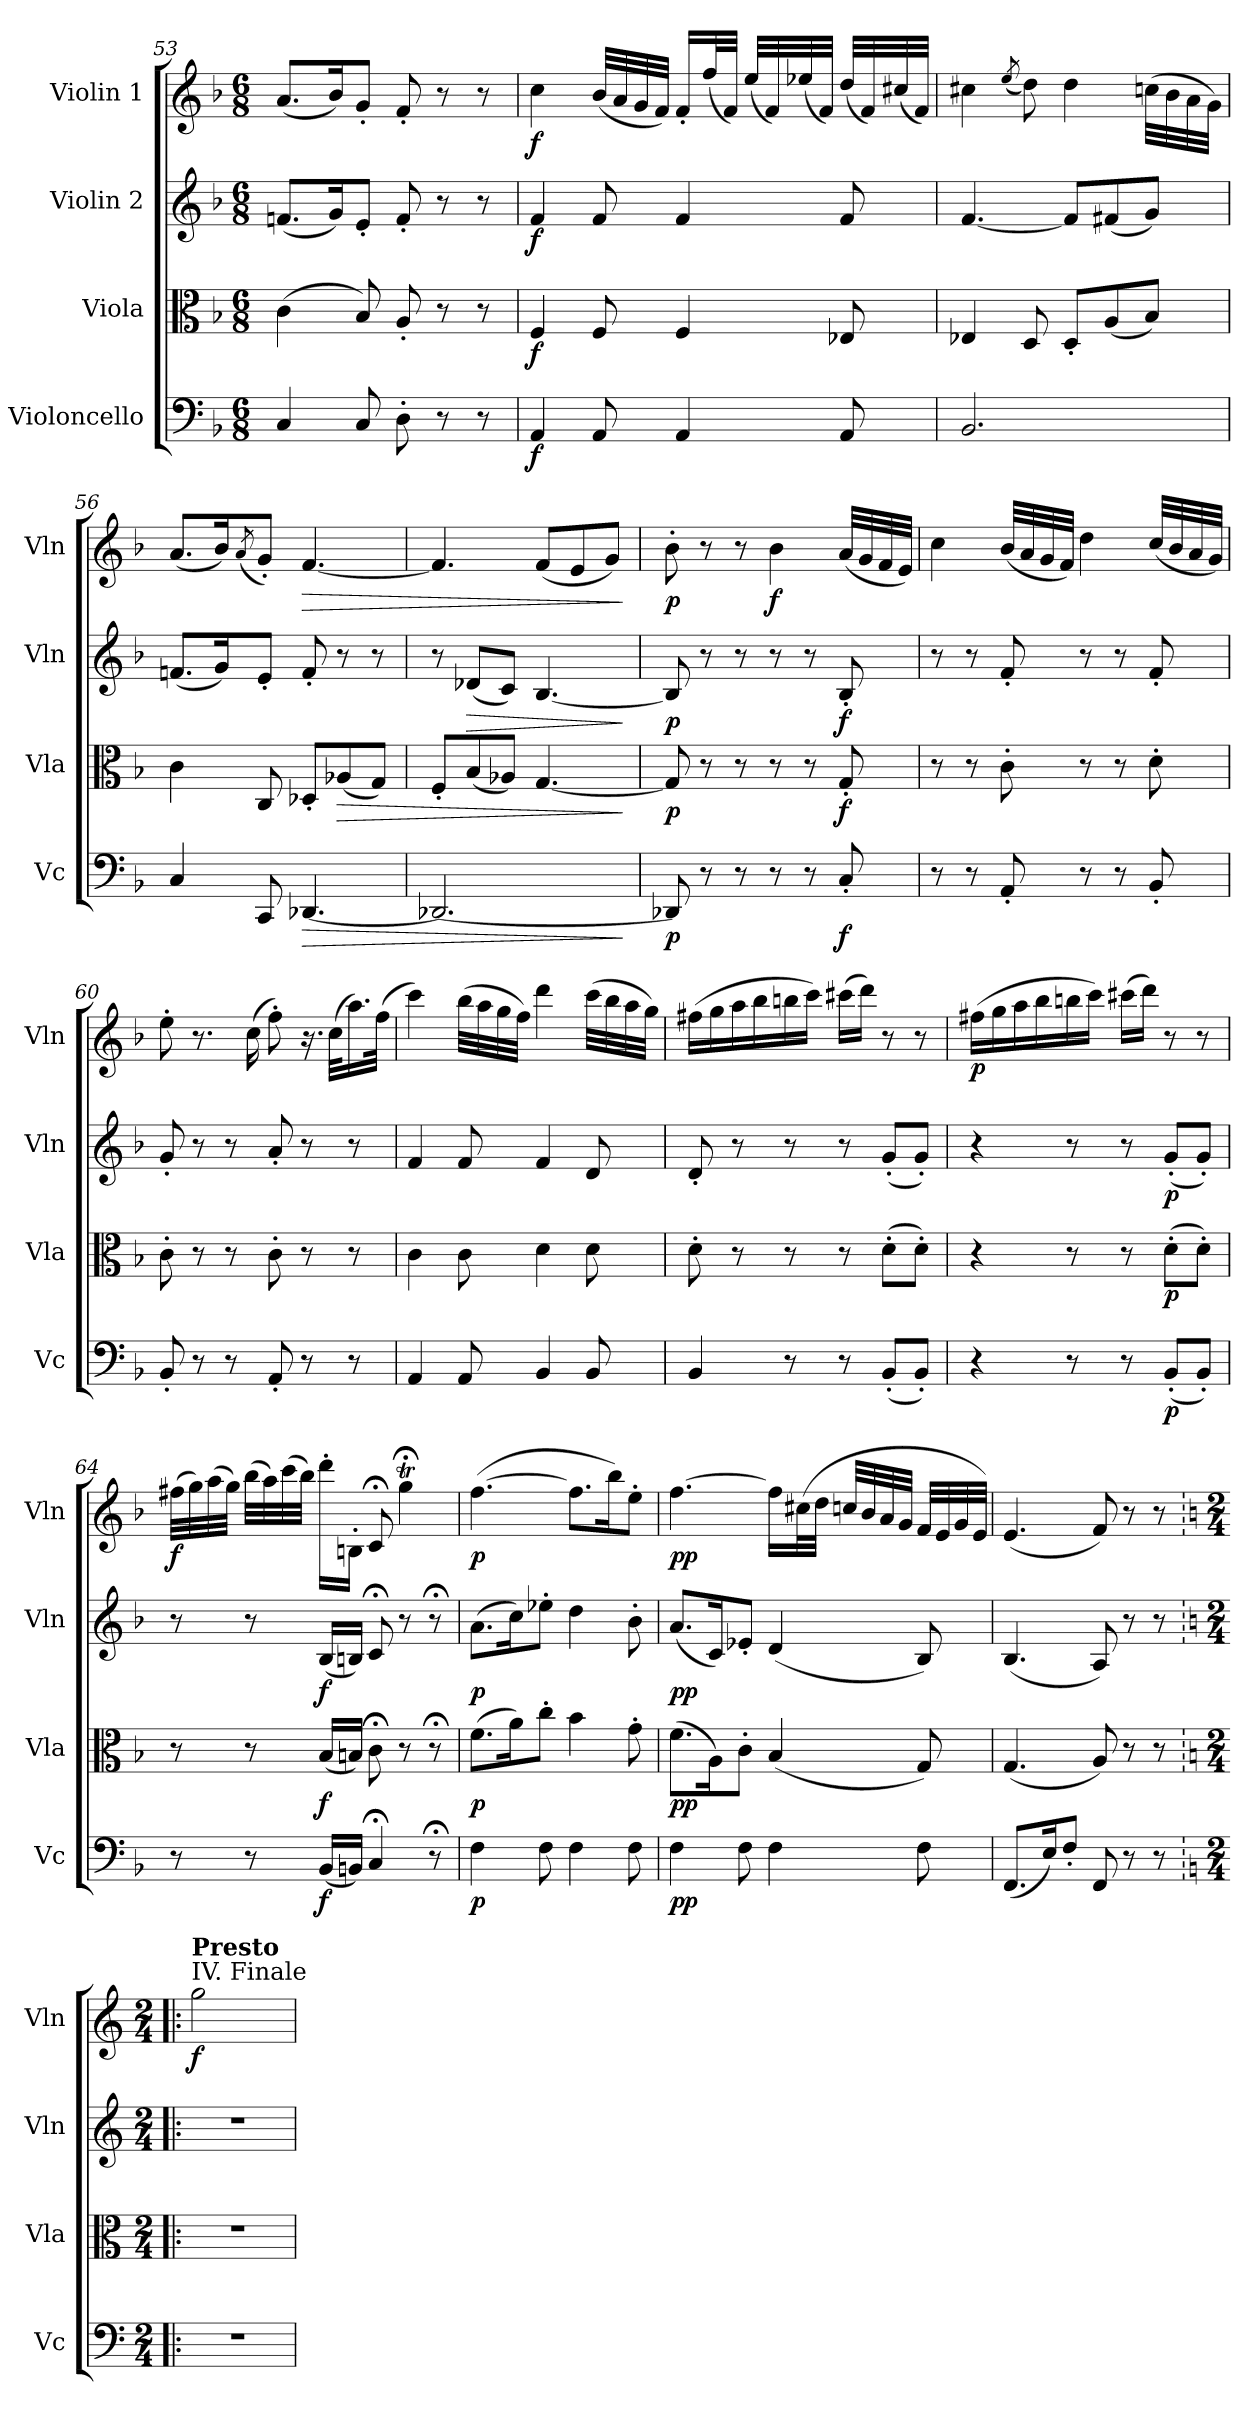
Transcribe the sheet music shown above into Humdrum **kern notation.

**kern	**dynam	**kern	**dynam	**kern	**dynam	**kern	**dynam
*part4	*part4	*part3	*part3	*part2	*part2	*part1	*part1
*staff4	*staff4	*staff3	*staff3	*staff2	*staff2	*staff1	*staff1
*I"Violoncello	*	*I"Viola	*	*I"Violin 2	*	*I"Violin 1	*
*I'Vc	*	*I'Vla	*	*I'Vln	*	*I'Vln	*
*clefF4	*	*clefC3	*	*clefG2	*	*clefG2	*
*k[b-]	*	*k[b-]	*	*k[b-]	*	*k[b-]	*
*M6/8	*	*M6/8	*	*M6/8	*	*M6/8	*
=53	=53	=53	=53	=53	=53	=53	=53
4C/	.	(4c\	.	(8.fn/L	.	(8.a/L	.
.	.	.	.	16g/K)	.	16b-/K)	.
8C/	.	8B-/)	.	8e'/J	.	8g'/J	.
8D'\	.	8A'/	.	8f'/	.	8f'/	.
8r	.	8r	.	8r	.	8r	.
8r	.	8r	.	8r	.	8r	.
=54	=54	=54	=54	=54	=54	=54	=54
!	!LO:DY:b	!	!LO:DY:b	!	!LO:DY:b	!	!LO:DY:b
4AA/	f	4F/	f	4f/	f	4cc\	f
8AA/	.	8F/	.	8f/	.	(32b-/LLL	.
.	.	.	.	.	.	32a/	.
.	.	.	.	.	.	32g/	.
.	.	.	.	.	.	32f/JJJ)	.
4AA/	.	4F/	.	4f/	.	16f'/LL	.
.	.	.	.	.	.	(32ff/L	.
.	.	.	.	.	.	32f/JJJ)	.
.	.	.	.	.	.	(32ee/LLL	.
.	.	.	.	.	.	32f/)	.
.	.	.	.	.	.	(32ee-X/	.
.	.	.	.	.	.	32f/JJJ)	.
8AA/	.	8E-X/	.	8f/	.	(32dd/LLL	.
.	.	.	.	.	.	32f/)	.
.	.	.	.	.	.	(32cc#X/	.
.	.	.	.	.	.	32f/JJJ)	.
!!LO:LB:g=z
=55	=55	=55	=55	=55	=55	=55	=55
2.BB-/	.	4E-X/	.	[4.f/	.	4cc#X\	.
.	.	.	.	.	.	(8qee/	.
.	.	8D/	.	.	.	8dd\)	.
.	.	8D'/L	.	8f/L]	.	4dd\	.
.	.	(8A/	.	(8f#X/	.	.	.
.	.	8B-/J)	.	8g/J)	.	(32ccn\LLL	.
.	.	.	.	.	.	32b-\	.
.	.	.	.	.	.	32a\	.
.	.	.	.	.	.	32g\JJJ)	.
=56	=56	=56	=56	=56	=56	=56	=56
4C/	.	4c\	.	(8.fn/L	.	(8.a/L	.
.	.	.	.	16g/K)	.	16b-/K)	.
.	.	.	.	.	.	(8qa/	.
8CC/	.	8C/	.	8e'/J	.	8g'/J)	.
!	!LO:HP:b	!	!	!	!	!	!LO:HP:b
[4.DD-X/	>	8D-X'/L	.	8f'/	.	[4.f/	>
!	!	!	!LO:HP:b	!	!	!	!
.	.	(8A-X/	>	8r	.	.	.
.	.	8G/J)	.	8r	.	.	.
=57	=57	=57	=57	=57	=57	=57	=57
2.DD-X/_	.	8F'/L	.	8r	.	4.f/]	.
!	!	!	!	!	!LO:HP:b	!	!
.	.	(8B-/	.	(8d-X/L	>	.	.
.	.	8A-X/J)	.	8c/J)	.	.	.
.	.	[4.G/	.	[4.B-/	.	(8f/L	.
.	.	.	.	.	.	8e/	.
.	.	.	.	.	.	8g/J)	.
.	]	.	]	.	]	.	]
=58	=58	=58	=58	=58	=58	=58	=58
!	!LO:DY:b	!	!LO:DY:b	!	!LO:DY:b	!	!LO:DY:b
8DD-X/]	p	8G/]	p	8B-/]	p	8b-'\	p
8r	.	8r	.	8r	.	8r	.
8r	.	8r	.	8r	.	8r	.
!	!	!	!	!	!	!	!LO:DY:b
8r	.	8r	.	8r	.	4b-\	f
8r	.	8r	.	8r	.	.	.
!	!LO:DY:b	!	!LO:DY:b	!	!LO:DY:b	!	!
8C'/	f	8G'/	f	8B-'/	f	(32a/LLL	.
.	.	.	.	.	.	32g/	.
.	.	.	.	.	.	32f/	.
.	.	.	.	.	.	32e/JJJ)	.
!!LO:LB:g=z
=59	=59	=59	=59	=59	=59	=59	=59
8r	.	8r	.	8r	.	4cc\	.
8r	.	8r	.	8r	.	.	.
8AA'/	.	8c'\	.	8f'/	.	(32b-/LLL	.
.	.	.	.	.	.	32a/	.
.	.	.	.	.	.	32g/	.
.	.	.	.	.	.	32f/JJJ)	.
8r	.	8r	.	8r	.	4dd\	.
8r	.	8r	.	8r	.	.	.
8BB-'/	.	8d'\	.	8f'/	.	(32cc/LLL	.
.	.	.	.	.	.	32b-/	.
.	.	.	.	.	.	32a/	.
.	.	.	.	.	.	32g/JJJ)	.
=60	=60	=60	=60	=60	=60	=60	=60
8BB-'/	.	8c'\	.	8g'/	.	8ee'\	.
8r	.	8r	.	8r	.	8.r	.
8r	.	8r	.	8r	.	.	.
.	.	.	.	.	.	(16cc\	.
8AA'/	.	8c'\	.	8a'/	.	8ff'\)	.
8r	.	8r	.	8r	.	16.r	.
.	.	.	.	.	.	(32cc\KLL	.
8r	.	8r	.	8r	.	16.aa\)	.
.	.	.	.	.	.	(32ff\JJk	.
=61	=61	=61	=61	=61	=61	=61	=61
4AA/	.	4c\	.	4f/	.	4ccc\)	.
8AA/	.	8c\	.	8f/	.	(32bb-\LLL	.
.	.	.	.	.	.	32aa\	.
.	.	.	.	.	.	32gg\	.
.	.	.	.	.	.	32ff\JJJ)	.
4BB-/	.	4d\	.	4f/	.	4ddd\	.
8BB-/	.	8d\	.	8d/	.	(32ccc\LLL	.
.	.	.	.	.	.	32bb-\	.
.	.	.	.	.	.	32aa\	.
.	.	.	.	.	.	32gg\JJJ)	.
!!LO:LB:g=z
=62	=62	=62	=62	=62	=62	=62	=62
4BB-/	.	8d'\	.	8d'/	.	(16ff#X\LL	.
.	.	.	.	.	.	16gg\	.
.	.	8r	.	8r	.	16aa\	.
.	.	.	.	.	.	16bb-\	.
8r	.	8r	.	8r	.	16bbn\	.
.	.	.	.	.	.	16ccc\JJ)	.
8r	.	8r	.	8r	.	(16ccc#X\LL	.
.	.	.	.	.	.	16ddd\JJ)	.
(8BB-'/L	.	(8d'\L	.	(8g'/L	.	8r	.
8BB-'/J)	.	8d'\J)	.	8g'/J)	.	8r	.
=63	=63	=63	=63	=63	=63	=63	=63
!	!	!	!	!	!	!	!LO:DY:b
4r	.	4r	.	4r	.	(16ff#X\LL	p
.	.	.	.	.	.	16gg\	.
.	.	.	.	.	.	16aa\	.
.	.	.	.	.	.	16bb-\	.
8r	.	8r	.	8r	.	16bbn\	.
.	.	.	.	.	.	16ccc\JJ)	.
8r	.	8r	.	8r	.	(16ccc#X\LL	.
.	.	.	.	.	.	16ddd\JJ)	.
!	!LO:DY:b	!	!LO:DY:b	!	!LO:DY:b	!	!
(8BB-'/L	p	(8d'\L	p	(8g'/L	p	8r	.
8BB-'/J)	.	8d'\J)	.	8g'/J)	.	8r	.
=64	=64	=64	=64	=64	=64	=64	=64
!	!	!	!	!	!	!	!LO:DY:b
8r	.	8r	.	8r	.	(32ff#X\LLL	f
.	.	.	.	.	.	32gg\)	.
.	.	.	.	.	.	(32aa\	.
.	.	.	.	.	.	32gg\JJJ)	.
8r	.	8r	.	8r	.	(32bb-\LLL	.
.	.	.	.	.	.	32aa\)	.
.	.	.	.	.	.	(32ccc\	.
.	.	.	.	.	.	32bb-\JJJ)	.
!	!LO:DY:b	!	!LO:DY:b	!	!LO:DY:b	!	!
(16BB-/LL	f	(16B-/LL	f	(16B-/LL	f	16ddd'\LL	.
16BBn/JJ)	.	16Bn/JJ)	.	16Bn/JJ)	.	16Bn'\JJ	.
4C;</	.	8c;<\	.	8c;</	.	8c;</	.
.	.	8r	.	8r	.	4gg;<T\	.
8r;<	.	8r;<	.	8r;<	.	.	.
!!LO:LB:g=z
=65	=65	=65	=65	=65	=65	=65	=65
!	!LO:DY:b	!	!LO:DY:b	!	!LO:DY:b	!	!LO:DY:b
4F\	p	(8.f\L	p	(8.a\L	p	([4.ff\	p
.	.	16a\K)	.	16cc\K)	.	.	.
8F\	.	8cc'\J	.	8ee-X'\J	.	.	.
4F\	.	4b-\	.	4dd\	.	8.ff\L]	.
.	.	.	.	.	.	16bb-\K)	.
8F\	.	8g'\	.	8b-'\	.	8ee'\J	.
=66	=66	=66	=66	=66	=66	=66	=66
!	!LO:DY:b	!	!LO:DY:b	!	!LO:DY:b	!	!LO:DY:b
4F\	pp	(8.f\L	pp	(8.a/L	pp	[4.ff\	pp
.	.	16A\K)	.	16c/K)	.	.	.
8F\	.	8c'\J	.	8e-X'/J	.	.	.
4F\	.	(4B-/	.	(4d/	.	16ff\LL]	.
.	.	.	.	.	.	(32cc#X\L	.
.	.	.	.	.	.	32dd\JJJ	.
.	.	.	.	.	.	32ccn/LLL	.
.	.	.	.	.	.	32b-/	.
.	.	.	.	.	.	32a/	.
.	.	.	.	.	.	32g/JJJ	.
8F\	.	8G/)	.	8B-/)	.	32f/LLL	.
.	.	.	.	.	.	32e/	.
.	.	.	.	.	.	32g/	.
.	.	.	.	.	.	32e/JJJ)	.
=67	=67	=67	=67	=67	=67	=67	=67
(8.FF/L	.	(4.G/	.	(4.B-/	.	(4.e/	.
16E/K)	.	.	.	.	.	.	.
8F'/J	.	.	.	.	.	.	.
8FF/	.	8A/)	.	8A/)	.	8f/)	.
8r	.	8r	.	8r	.	8r	.
8r	.	8r	.	8r	.	8r	.
!!LO:PB:g=z
=1|!:	=1|!:	=1|!:	=1|!:	=1|!:	=1|!:	=1|!:	=1|!:
*k[]	*	*k[]	*	*k[]	*	*k[]	*
*M2/4	*	*M2/4	*	*M2/4	*	*M2/4	*
!	!	!	!	!	!	!LO:TX:a:t=IV. Finale	!
!	!	!	!	!	!	!LO:TX:a:B:t=Presto	!
!	!	!	!	!	!	!	!LO:DY:b
2r	.	2r	.	2r	.	2gg\	f
=	=	=	=	=	=	=	=
*-	*-	*-	*-	*-	*-	*-	*-
